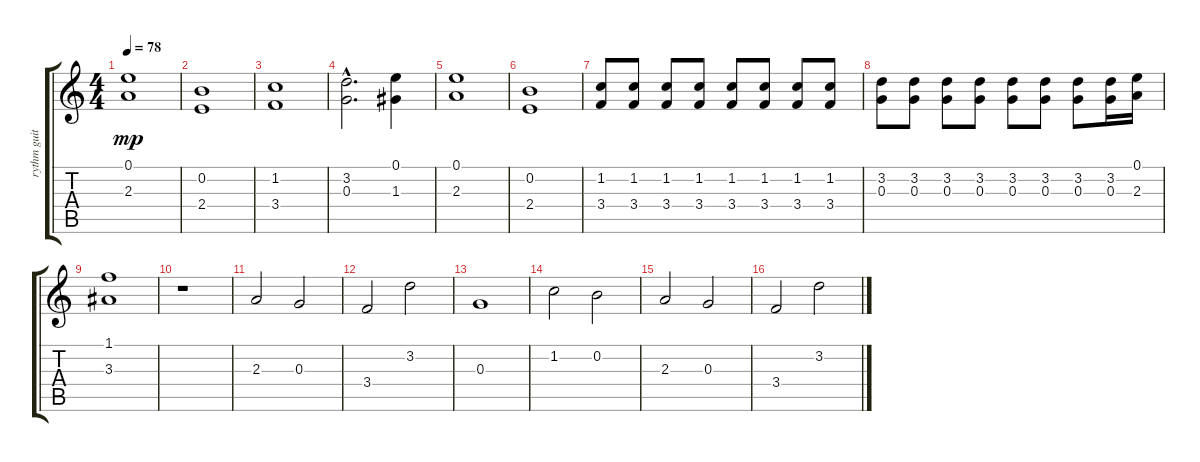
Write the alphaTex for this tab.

\track ("rythm guitar" "rythm guit") {instrument distortionguitar}
\staff {score tabs}
\tuning (E4 B3 G3 D3 A2 E2) {hide}
\ts (4 4)
\tempo 78
\clef g2
\ks c
(0.1 2.3).1{dy mp} |
(0.2 2.4).1 |
(1.2 3.4).1 |
(3.2{hac} 0.3{hac}).2{d} (0.1 1.3).4 |
(0.1 2.3).1 |
(0.2 2.4).1 |
(1.2 3.4).8 (1.2 3.4).8 (1.2 3.4).8 (1.2 3.4).8 (1.2 3.4).8 (1.2 3.4).8 (1.2 3.4).8 (1.2 3.4).8 |
(3.2 0.3).8 (3.2 0.3).8 (3.2 0.3).8 (3.2 0.3).8 (3.2 0.3).8 (3.2 0.3).8 (3.2 0.3).8 (3.2 0.3).16 (0.1 2.3).16 |
(1.1 3.3).1 |
r.1 |
2.3.2 0.3.2 |
3.4.2 3.2.2 |
0.3.1 |
1.2.2 0.2.2 |
2.3.2 0.3.2 |
3.4.2 3.2.2
